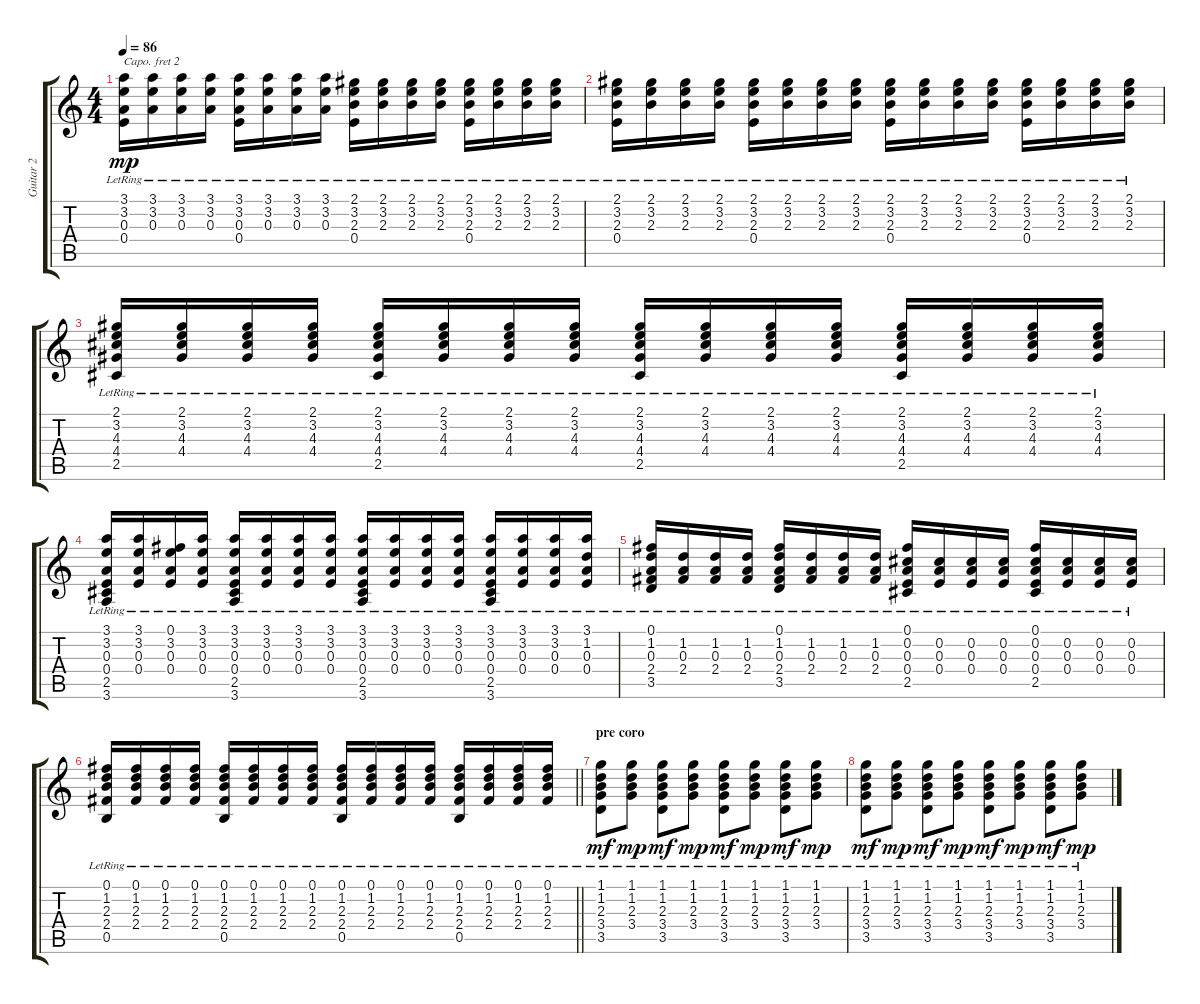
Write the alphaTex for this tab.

\track ("Guitar 2" "Guitar 2") {instrument acousticguitarsteel}
\staff {score tabs}
\capo 2
\tuning (E4 B3 G3 D3 A2 E2) {hide}
\ts (4 4)
\tempo 86
\clef g2
\ks c
(3.1{lr} 3.2{lr} 0.3{lr} 0.4{lr}).16{dy mp} (3.1{lr} 3.2{lr} 0.3{lr}).16 (3.1{lr} 3.2{lr} 0.3{lr}).16 (3.1{lr} 3.2{lr} 0.3{lr}).16 (3.1{lr} 3.2{lr} 0.3{lr} 0.4{lr}).16 (3.1{lr} 3.2{lr} 0.3{lr}).16 (3.1{lr} 3.2{lr} 0.3{lr}).16 (3.1{lr} 3.2{lr} 0.3{lr}).16 (2.1{lr} 3.2{lr} 2.3{lr} 0.4{lr}).16 (2.1{lr} 3.2{lr} 2.3{lr}).16 (2.1{lr} 3.2{lr} 2.3{lr}).16 (2.1{lr} 3.2{lr} 2.3{lr}).16 (2.1{lr} 3.2{lr} 2.3{lr} 0.4{lr}).16 (2.1{lr} 3.2{lr} 2.3{lr}).16 (2.1{lr} 3.2{lr} 2.3{lr}).16 (2.1{lr} 3.2{lr} 2.3{lr}).16 |
(2.1{lr} 3.2{lr} 2.3{lr} 0.4{lr}).16 (2.1{lr} 3.2{lr} 2.3{lr}).16 (2.1{lr} 3.2{lr} 2.3{lr}).16 (2.1{lr} 3.2{lr} 2.3{lr}).16 (2.1{lr} 3.2{lr} 2.3{lr} 0.4{lr}).16 (2.1{lr} 3.2{lr} 2.3{lr}).16 (2.1{lr} 3.2{lr} 2.3{lr}).16 (2.1{lr} 3.2{lr} 2.3{lr}).16 (2.1{lr} 3.2{lr} 2.3{lr} 0.4{lr}).16 (2.1{lr} 3.2{lr} 2.3{lr}).16 (2.1{lr} 3.2{lr} 2.3{lr}).16 (2.1{lr} 3.2{lr} 2.3{lr}).16 (2.1{lr} 3.2{lr} 2.3{lr} 0.4{lr}).16 (2.1{lr} 3.2{lr} 2.3{lr}).16 (2.1{lr} 3.2{lr} 2.3{lr}).16 (2.1{lr} 3.2{lr} 2.3{lr}).16 |
(2.1{lr} 3.2{lr} 4.3{lr} 4.4{lr} 2.5{lr}).16 (2.1{lr} 3.2{lr} 4.3{lr} 4.4{lr}).16 (2.1{lr} 3.2{lr} 4.3{lr} 4.4{lr}).16 (2.1{lr} 3.2{lr} 4.3{lr} 4.4{lr}).16 (2.1{lr} 3.2{lr} 4.3{lr} 4.4{lr} 2.5{lr}).16 (2.1{lr} 3.2{lr} 4.3{lr} 4.4{lr}).16 (2.1{lr} 3.2{lr} 4.3{lr} 4.4{lr}).16 (2.1{lr} 3.2{lr} 4.3{lr} 4.4{lr}).16 (2.1{lr} 3.2{lr} 4.3{lr} 4.4{lr} 2.5{lr}).16 (2.1{lr} 3.2{lr} 4.3{lr} 4.4{lr}).16 (2.1{lr} 3.2{lr} 4.3{lr} 4.4{lr}).16 (2.1{lr} 3.2{lr} 4.3{lr} 4.4{lr}).16 (2.1{lr} 3.2{lr} 4.3{lr} 4.4{lr} 2.5{lr}).16 (2.1{lr} 3.2{lr} 4.3{lr} 4.4{lr}).16 (2.1{lr} 3.2{lr} 4.3{lr} 4.4{lr}).16 (2.1{lr} 3.2{lr} 4.3{lr} 4.4{lr}).16 |
(3.1{lr} 3.2{lr} 0.3{lr} 0.4{lr} 2.5{lr} 3.6{lr}).16 (3.1{lr} 3.2{lr} 0.3{lr} 0.4{lr}).16 (0.1{lr} 3.2{lr} 0.3{lr} 0.4{lr}).16 (3.1{lr} 3.2{lr} 0.3{lr} 0.4{lr}).16 (3.1{lr} 3.2{lr} 0.3{lr} 0.4{lr} 2.5{lr} 3.6).16 (3.1{lr} 3.2{lr} 0.3{lr} 0.4{lr}).16 (3.1{lr} 3.2{lr} 0.3{lr} 0.4{lr}).16 (3.1{lr} 3.2{lr} 0.3{lr} 0.4{lr}).16 (3.1{lr} 3.2{lr} 0.3{lr} 0.4{lr} 2.5{lr} 3.6).16 (3.1{lr} 3.2{lr} 0.3{lr} 0.4{lr}).16 (3.1{lr} 3.2{lr} 0.3{lr} 0.4{lr}).16 (3.1{lr} 3.2{lr} 0.3{lr} 0.4{lr}).16 (3.1{lr} 3.2{lr} 0.3{lr} 0.4{lr} 2.5{lr} 3.6).16 (3.1{lr} 3.2{lr} 0.3{lr} 0.4{lr}).16 (3.1{lr} 3.2{lr} 0.3{lr} 0.4{lr}).16 (3.1{lr} 1.2{lr} 0.3{lr} 0.4{lr}).16 |
(0.1{lr} 1.2{lr} 0.3{lr} 2.4{lr} 3.5{lr}).16 (1.2{lr} 0.3{lr} 2.4{lr}).16 (1.2{lr} 0.3{lr} 2.4{lr}).16 (1.2{lr} 0.3{lr} 2.4{lr}).16 (0.1{lr} 1.2{lr} 0.3{lr} 2.4{lr} 3.5{lr}).16 (1.2{lr} 0.3{lr} 2.4{lr}).16 (1.2{lr} 0.3{lr} 2.4{lr}).16 (1.2{lr} 0.3{lr} 2.4{lr}).16 (0.1{lr} 0.2{lr} 0.3{lr} 0.4{lr} 2.5).16 (0.2{lr} 0.3{lr} 0.4{lr}).16 (0.2{lr} 0.3{lr} 0.4{lr}).16 (0.2{lr} 0.3{lr} 0.4{lr}).16 (0.1{lr} 0.2{lr} 0.3{lr} 0.4{lr} 2.5).16 (0.2{lr} 0.3{lr} 0.4{lr}).16 (0.2{lr} 0.3{lr} 0.4{lr}).16 (0.2{lr} 0.3{lr} 0.4{lr}).16 |
\barLineRight lightlight
(0.1{lr} 1.2{lr} 2.3{lr} 2.4{lr} 0.5{lr}).16 (0.1{lr} 1.2{lr} 2.3{lr} 2.4{lr}).16 (0.1{lr} 1.2{lr} 2.3{lr} 2.4{lr}).16 (0.1{lr} 1.2{lr} 2.3{lr} 2.4{lr}).16 (0.1{lr} 1.2{lr} 2.3{lr} 2.4{lr} 0.5{lr}).16 (0.1{lr} 1.2{lr} 2.3{lr} 2.4{lr}).16 (0.1{lr} 1.2{lr} 2.3{lr} 2.4{lr}).16 (0.1{lr} 1.2{lr} 2.3{lr} 2.4{lr}).16 (0.1{lr} 1.2{lr} 2.3{lr} 2.4{lr} 0.5{lr}).16 (0.1{lr} 1.2{lr} 2.3{lr} 2.4{lr}).16 (0.1{lr} 1.2{lr} 2.3{lr} 2.4{lr}).16 (0.1{lr} 1.2{lr} 2.3{lr} 2.4{lr}).16 (0.1{lr} 1.2{lr} 2.3{lr} 2.4{lr} 0.5{lr}).16 (0.1{lr} 1.2{lr} 2.3{lr} 2.4{lr}).16 (0.1{lr} 1.2{lr} 2.3{lr} 2.4{lr}).16 (0.1{lr} 1.2{lr} 2.3{lr} 2.4{lr}).16 |
\section ("" "pre coro")
(1.1{lr} 1.2{lr} 2.3{lr} 3.4{lr} 3.5{lr}).8{dy mf} (1.1{lr} 1.2{lr} 2.3{lr} 3.4{lr}).8{dy mp} (1.1{lr} 1.2{lr} 2.3{lr} 3.4{lr} 3.5{lr}).8{dy mf} (1.1{lr} 1.2{lr} 2.3{lr} 3.4{lr}).8{dy mp} (1.1{lr} 1.2{lr} 2.3{lr} 3.4{lr} 3.5{lr}).8{dy mf} (1.1{lr} 1.2{lr} 2.3{lr} 3.4{lr}).8{dy mp} (1.1{lr} 1.2{lr} 2.3{lr} 3.4{lr} 3.5{lr}).8{dy mf} (1.1{lr} 1.2{lr} 2.3{lr} 3.4{lr}).8{dy mp} |
(1.1{lr} 1.2{lr} 2.3{lr} 3.4{lr} 3.5{lr}).8{dy mf} (1.1{lr} 1.2{lr} 2.3{lr} 3.4{lr}).8{dy mp} (1.1{lr} 1.2{lr} 2.3{lr} 3.4{lr} 3.5).8{dy mf} (1.1{lr} 1.2{lr} 2.3{lr} 3.4{lr}).8{dy mp} (1.1{lr} 1.2{lr} 2.3{lr} 3.4{lr} 3.5{lr}).8{dy mf} (1.1{lr} 1.2{lr} 2.3{lr} 3.4{lr}).8{dy mp} (1.1{lr} 1.2{lr} 2.3{lr} 3.4{lr} 3.5).8{dy mf} (1.1{lr} 1.2{lr} 2.3{lr} 3.4{lr}).8{dy mp}
